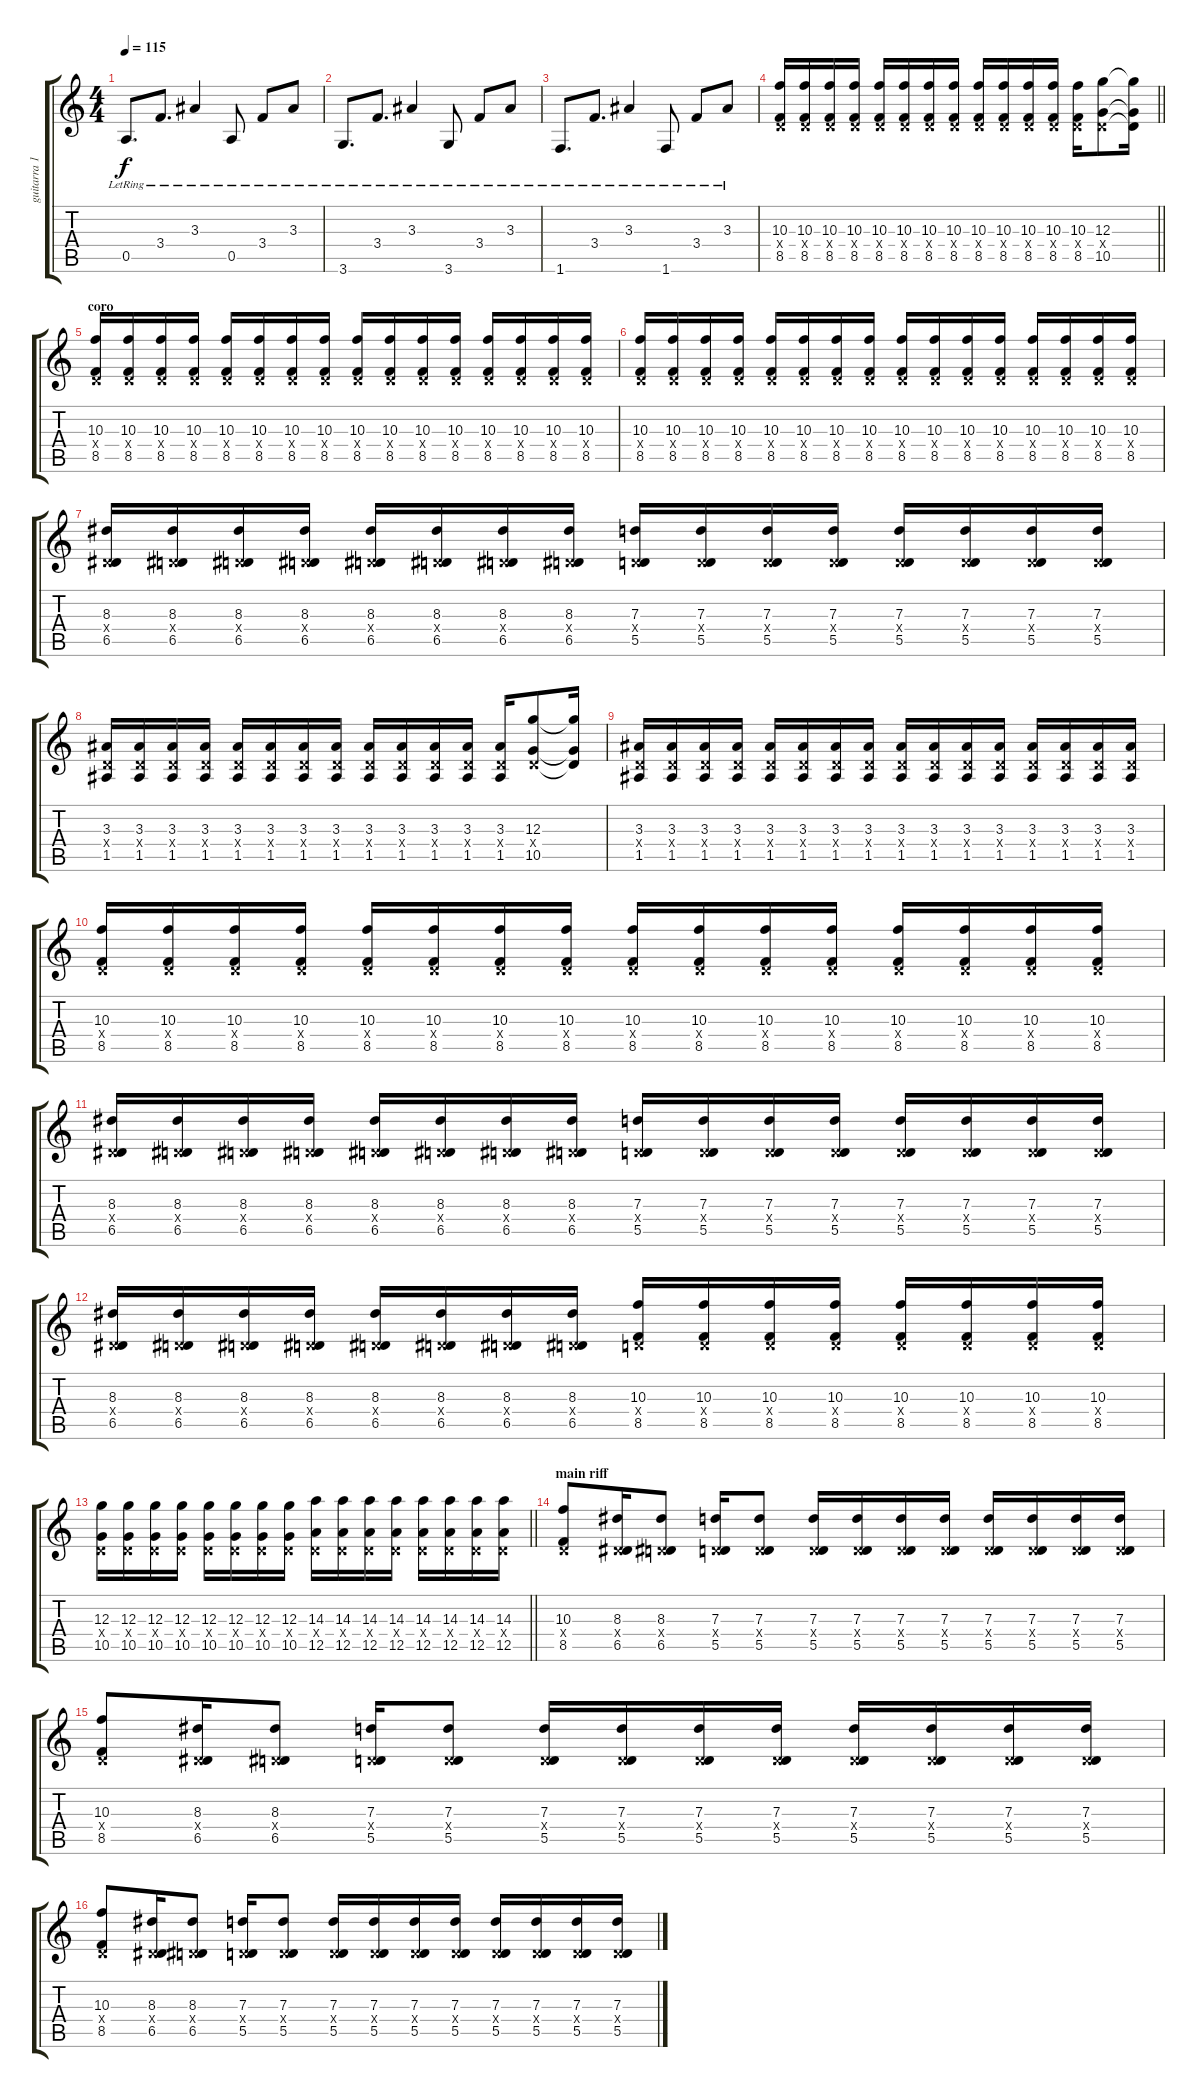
\track ("guitarra 1" "guitarra 1") {instrument distortionguitar}
\staff {score tabs}
\tuning (E4 B3 G3 D3 A2 E2) {hide}
\ts (4 4)
\tempo 115
\clef g2
\ks c
0.5{lr}.8{d dy f} 3.4{lr}.8{d} 3.3{lr}.4 0.5{lr}.8 3.4{lr}.8 3.3{lr}.8 |
3.6{lr}.8{d} 3.4{lr}.8{d} 3.3{lr}.4 3.6{lr}.8 3.4{lr}.8 3.3{lr}.8 |
1.6{lr}.8{d} 3.4{lr}.8{d} 3.3{lr}.4 1.6{lr}.8 3.4{lr}.8 3.3{lr}.8 |
\barLineRight lightlight
(10.3 0.4{x} 8.5).16{instrument distortionguitar} (10.3 0.4{x} 8.5).16 (10.3 0.4{x} 8.5).16 (10.3 0.4{x} 8.5).16 (10.3 0.4{x} 8.5).16 (10.3 0.4{x} 8.5).16 (10.3 0.4{x} 8.5).16 (10.3 0.4{x} 8.5).16 (10.3 0.4{x} 8.5).16 (10.3 0.4{x} 8.5).16 (10.3 0.4{x} 8.5).16 (10.3 0.4{x} 8.5).16 (10.3 0.4{x} 8.5).16 (12.3 0.4{x} 10.5).8 (12.3{t} 0.4{t} 10.5{t}).16 |
\section ("" "coro")
(10.3 0.4{x} 8.5).16{balance 0} (10.3 0.4{x} 8.5).16 (10.3 0.4{x} 8.5).16 (10.3 0.4{x} 8.5).16 (10.3 0.4{x} 8.5).16 (10.3 0.4{x} 8.5).16 (10.3 0.4{x} 8.5).16 (10.3 0.4{x} 8.5).16 (10.3 0.4{x} 8.5).16 (10.3 0.4{x} 8.5).16 (10.3 0.4{x} 8.5).16 (10.3 0.4{x} 8.5).16 (10.3 0.4{x} 8.5).16 (10.3 0.4{x} 8.5).16 (10.3 0.4{x} 8.5).16 (10.3 0.4{x} 8.5).16 |
(10.3 0.4{x} 8.5).16 (10.3 0.4{x} 8.5).16 (10.3 0.4{x} 8.5).16 (10.3 0.4{x} 8.5).16 (10.3 0.4{x} 8.5).16 (10.3 0.4{x} 8.5).16 (10.3 0.4{x} 8.5).16 (10.3 0.4{x} 8.5).16 (10.3 0.4{x} 8.5).16 (10.3 0.4{x} 8.5).16 (10.3 0.4{x} 8.5).16 (10.3 0.4{x} 8.5).16 (10.3 0.4{x} 8.5).16 (10.3 0.4{x} 8.5).16 (10.3 0.4{x} 8.5).16 (10.3 0.4{x} 8.5).16 |
(8.3 0.4{x} 6.5).16 (8.3 0.4{x} 6.5).16 (8.3 0.4{x} 6.5).16 (8.3 0.4{x} 6.5).16 (8.3 0.4{x} 6.5).16 (8.3 0.4{x} 6.5).16 (8.3 0.4{x} 6.5).16 (8.3 0.4{x} 6.5).16 (7.3 0.4{x} 5.5).16 (7.3 0.4{x} 5.5).16 (7.3 0.4{x} 5.5).16 (7.3 0.4{x} 5.5).16 (7.3 0.4{x} 5.5).16 (7.3 0.4{x} 5.5).16 (7.3 0.4{x} 5.5).16 (7.3 0.4{x} 5.5).16 |
(3.3 0.4{x} 1.5).16 (3.3 0.4{x} 1.5).16 (3.3 0.4{x} 1.5).16 (3.3 0.4{x} 1.5).16 (3.3 0.4{x} 1.5).16 (3.3 0.4{x} 1.5).16 (3.3 0.4{x} 1.5).16 (3.3 0.4{x} 1.5).16 (3.3 0.4{x} 1.5).16 (3.3 0.4{x} 1.5).16 (3.3 0.4{x} 1.5).16 (3.3 0.4{x} 1.5).16 (3.3 0.4{x} 1.5).16 (12.3 0.4{x} 10.5).8 (12.3{t} 0.4{t} 10.5{t}).16 |
(3.3 0.4{x} 1.5).16 (3.3 0.4{x} 1.5).16 (3.3 0.4{x} 1.5).16 (3.3 0.4{x} 1.5).16 (3.3 0.4{x} 1.5).16 (3.3 0.4{x} 1.5).16 (3.3 0.4{x} 1.5).16 (3.3 0.4{x} 1.5).16 (3.3 0.4{x} 1.5).16 (3.3 0.4{x} 1.5).16 (3.3 0.4{x} 1.5).16 (3.3 0.4{x} 1.5).16 (3.3 0.4{x} 1.5).16 (3.3 0.4{x} 1.5).16 (3.3 0.4{x} 1.5).16 (3.3 0.4{x} 1.5).16 |
(10.3 0.4{x} 8.5).16 (10.3 0.4{x} 8.5).16 (10.3 0.4{x} 8.5).16 (10.3 0.4{x} 8.5).16 (10.3 0.4{x} 8.5).16 (10.3 0.4{x} 8.5).16 (10.3 0.4{x} 8.5).16 (10.3 0.4{x} 8.5).16 (10.3 0.4{x} 8.5).16 (10.3 0.4{x} 8.5).16 (10.3 0.4{x} 8.5).16 (10.3 0.4{x} 8.5).16 (10.3 0.4{x} 8.5).16 (10.3 0.4{x} 8.5).16 (10.3 0.4{x} 8.5).16 (10.3 0.4{x} 8.5).16 |
(8.3 0.4{x} 6.5).16 (8.3 0.4{x} 6.5).16 (8.3 0.4{x} 6.5).16 (8.3 0.4{x} 6.5).16 (8.3 0.4{x} 6.5).16 (8.3 0.4{x} 6.5).16 (8.3 0.4{x} 6.5).16 (8.3 0.4{x} 6.5).16 (7.3 0.4{x} 5.5).16 (7.3 0.4{x} 5.5).16 (7.3 0.4{x} 5.5).16 (7.3 0.4{x} 5.5).16 (7.3 0.4{x} 5.5).16 (7.3 0.4{x} 5.5).16 (7.3 0.4{x} 5.5).16 (7.3 0.4{x} 5.5).16 |
(8.3 0.4{x} 6.5).16 (8.3 0.4{x} 6.5).16 (8.3 0.4{x} 6.5).16 (8.3 0.4{x} 6.5).16 (8.3 0.4{x} 6.5).16 (8.3 0.4{x} 6.5).16 (8.3 0.4{x} 6.5).16 (8.3 0.4{x} 6.5).16 (10.3 0.4{x} 8.5).16 (10.3 0.4{x} 8.5).16 (10.3 0.4{x} 8.5).16 (10.3 0.4{x} 8.5).16 (10.3 0.4{x} 8.5).16 (10.3 0.4{x} 8.5).16 (10.3 0.4{x} 8.5).16 (10.3 0.4{x} 8.5).16 |
\barLineRight lightlight
(12.3 0.4{x} 10.5).16 (12.3 0.4{x} 10.5).16 (12.3 0.4{x} 10.5).16 (12.3 0.4{x} 10.5).16 (12.3 0.4{x} 10.5).16 (12.3 0.4{x} 10.5).16 (12.3 0.4{x} 10.5).16 (12.3 0.4{x} 10.5).16 (14.3 0.4{x} 12.5).16 (14.3 0.4{x} 12.5).16 (14.3 0.4{x} 12.5).16 (14.3 0.4{x} 12.5).16 (14.3 0.4{x} 12.5).16 (14.3 0.4{x} 12.5).16 (14.3 0.4{x} 12.5).16 (14.3 0.4{x} 12.5).16 |
\section ("" "main riff")
(10.3 0.4{x} 8.5).8 (8.3 0.4{x} 6.5).16 (8.3 0.4{x} 6.5).8 (7.3 0.4{x} 5.5).16 (7.3 0.4{x} 5.5).8 (7.3 0.4{x} 5.5).16 (7.3 0.4{x} 5.5).16 (7.3 0.4{x} 5.5).16 (7.3 0.4{x} 5.5).16 (7.3 0.4{x} 5.5).16 (7.3 0.4{x} 5.5).16 (7.3 0.4{x} 5.5).16 (7.3 0.4{x} 5.5).16 |
(10.3 0.4{x} 8.5).8 (8.3 0.4{x} 6.5).16 (8.3 0.4{x} 6.5).8 (7.3 0.4{x} 5.5).16 (7.3 0.4{x} 5.5).8 (7.3 0.4{x} 5.5).16 (7.3 0.4{x} 5.5).16 (7.3 0.4{x} 5.5).16 (7.3 0.4{x} 5.5).16 (7.3 0.4{x} 5.5).16 (7.3 0.4{x} 5.5).16 (7.3 0.4{x} 5.5).16 (7.3 0.4{x} 5.5).16 |
(10.3 0.4{x} 8.5).8 (8.3 0.4{x} 6.5).16 (8.3 0.4{x} 6.5).8 (7.3 0.4{x} 5.5).16 (7.3 0.4{x} 5.5).8 (7.3 0.4{x} 5.5).16 (7.3 0.4{x} 5.5).16 (7.3 0.4{x} 5.5).16 (7.3 0.4{x} 5.5).16 (7.3 0.4{x} 5.5).16 (7.3 0.4{x} 5.5).16 (7.3 0.4{x} 5.5).16 (7.3 0.4{x} 5.5).16
